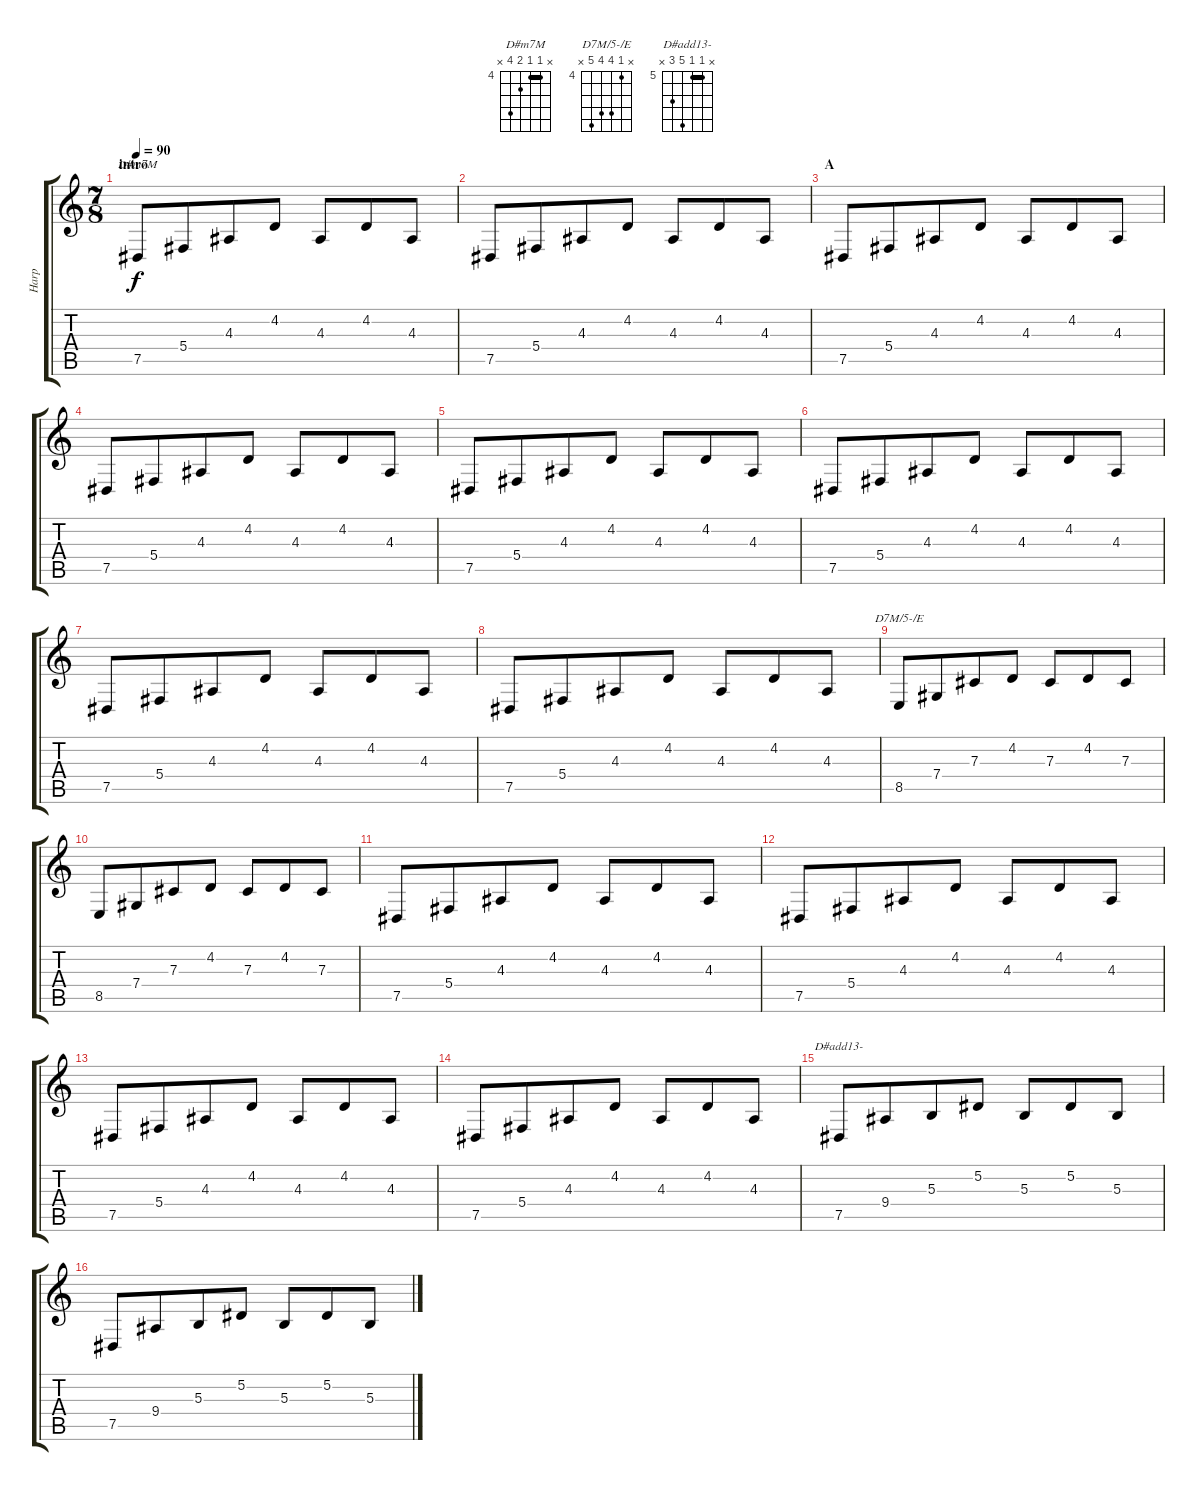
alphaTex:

\track ("Harp" "Harp") {instrument orchestralharp}
\staff {score tabs}
\tuning (Eb4 Bb3 Gb3 Db3 Ab2 Eb2) {hide}
\chord ("D#m7M" x 4 4 5 7 x) {firstfret 4 barre 4}
\chord ("D7M/5-/E" x 4 7 7 8 x) {firstfret 4}
\chord ("D#add13-" x 5 5 9 7 x) {firstfret 5 barre 5}
\ts (7 8)
\section ("" "intro")
\tempo 90
\clef g2
\ks c
7.5.8{ch "D#m7M" dy f instrument orchestralharp} 5.4.8 4.3.8 4.2.8 4.3.8 4.2.8 4.3.8 |
7.5.8 5.4.8 4.3.8 4.2.8 4.3.8 4.2.8 4.3.8 |
\section ("" "A")
7.5.8 5.4.8 4.3.8 4.2.8 4.3.8 4.2.8 4.3.8 |
7.5.8 5.4.8 4.3.8 4.2.8 4.3.8 4.2.8 4.3.8 |
7.5.8 5.4.8 4.3.8 4.2.8 4.3.8 4.2.8 4.3.8 |
7.5.8 5.4.8 4.3.8 4.2.8 4.3.8 4.2.8 4.3.8 |
7.5.8 5.4.8 4.3.8 4.2.8 4.3.8 4.2.8 4.3.8 |
7.5.8 5.4.8 4.3.8 4.2.8 4.3.8 4.2.8 4.3.8 |
8.5.8{ch "D7M/5-/E"} 7.4.8 7.3.8 4.2.8 7.3.8 4.2.8 7.3.8 |
8.5.8 7.4.8 7.3.8 4.2.8 7.3.8 4.2.8 7.3.8 |
7.5.8 5.4.8 4.3.8 4.2.8 4.3.8 4.2.8 4.3.8 |
7.5.8 5.4.8 4.3.8 4.2.8 4.3.8 4.2.8 4.3.8 |
7.5.8 5.4.8 4.3.8 4.2.8 4.3.8 4.2.8 4.3.8 |
7.5.8 5.4.8 4.3.8 4.2.8 4.3.8 4.2.8 4.3.8 |
7.5.8{ch "D#add13-"} 9.4.8 5.3.8 5.2.8 5.3.8 5.2.8 5.3.8 |
7.5.8 9.4.8 5.3.8 5.2.8 5.3.8 5.2.8 5.3.8
